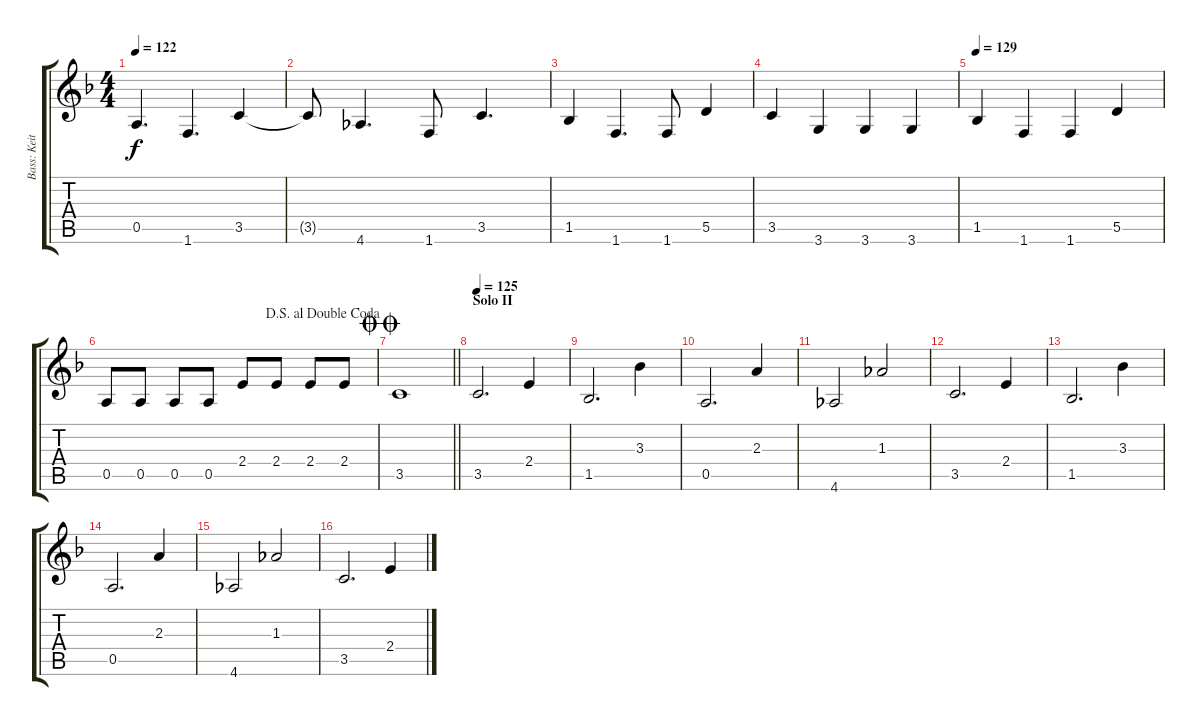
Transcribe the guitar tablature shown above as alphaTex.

\track ("Bass: Keith" "Bass: Keit") {instrument electricbassfinger}
\staff {score tabs}
\tuning (E4 B3 G3 D3 A2 E2) {hide}
\ts (4 4)
\tempo 122
\clef g2
\ks f
0.5.4{d dy f} 1.6.4{d} 3.5.4 |
3.5{t}.8 4.6.4{d} 1.6.8 3.5.4{d} |
1.5.4 1.6.4{d} 1.6.8 5.5.4 |
3.5.4 3.6.4 3.6.4 3.6.4 |
\tempo 129
1.5.4 1.6.4 1.6.4 5.5.4 |
\jump dalsegnoaldoublecoda
0.5.8 0.5.8 0.5.8 0.5.8 2.4.8 2.4.8 2.4.8 2.4.8 |
\jump doublecoda
\barLineRight lightlight
3.5.1 |
\section ("" "Solo II")
\tempo 125
3.5.2{d} 2.4.4 |
1.5.2{d} 3.3.4 |
0.5.2{d} 2.3.4 |
4.6.2 1.3.2 |
3.5.2{d} 2.4.4 |
1.5.2{d} 3.3.4 |
0.5.2{d} 2.3.4 |
4.6.2 1.3.2 |
3.5.2{d} 2.4.4
